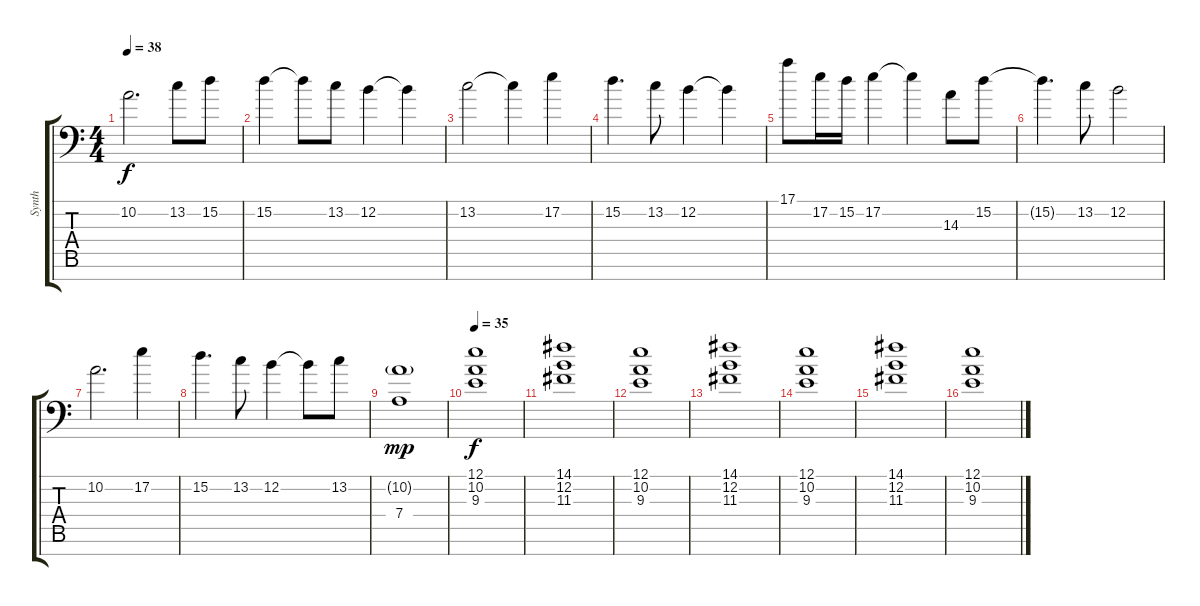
\track ("Synth" "Synth") {instrument lead1square}
\staff {score tabs}
\tuning (E4 B3 G3 D3 A2 E2 A1) {hide}
\ts (4 4)
\tempo 38
\clef f4
\ks c
10.2.2{d dy f} 13.2.8 15.2.8 |
15.2.4 15.2{t}.8 13.2.8 12.2.4 12.2{t}.4 |
13.2.2 13.2{t}.4 17.2.4 |
15.2.4{d} 13.2.8 12.2.4 12.2{t}.4 |
17.1.8 17.2.16 15.2.16 17.2.4 17.2{t}.4 14.3.8 15.2.8 |
15.2{t}.4{d} 13.2.8 12.2.2 |
10.2.2{d} 17.2.4 |
15.2.4{d} 13.2.8 12.2.4 12.2{t}.8 13.2.8 |
(10.2{g} 7.4).1{dy mp} |
\tempo 35
(12.1 10.2 9.3).1{dy f} |
(14.1 12.2 11.3).1 |
(12.1 10.2 9.3).1 |
(14.1 12.2 11.3).1 |
(12.1 10.2 9.3).1 |
(14.1 12.2 11.3).1 |
(12.1 10.2 9.3).1
